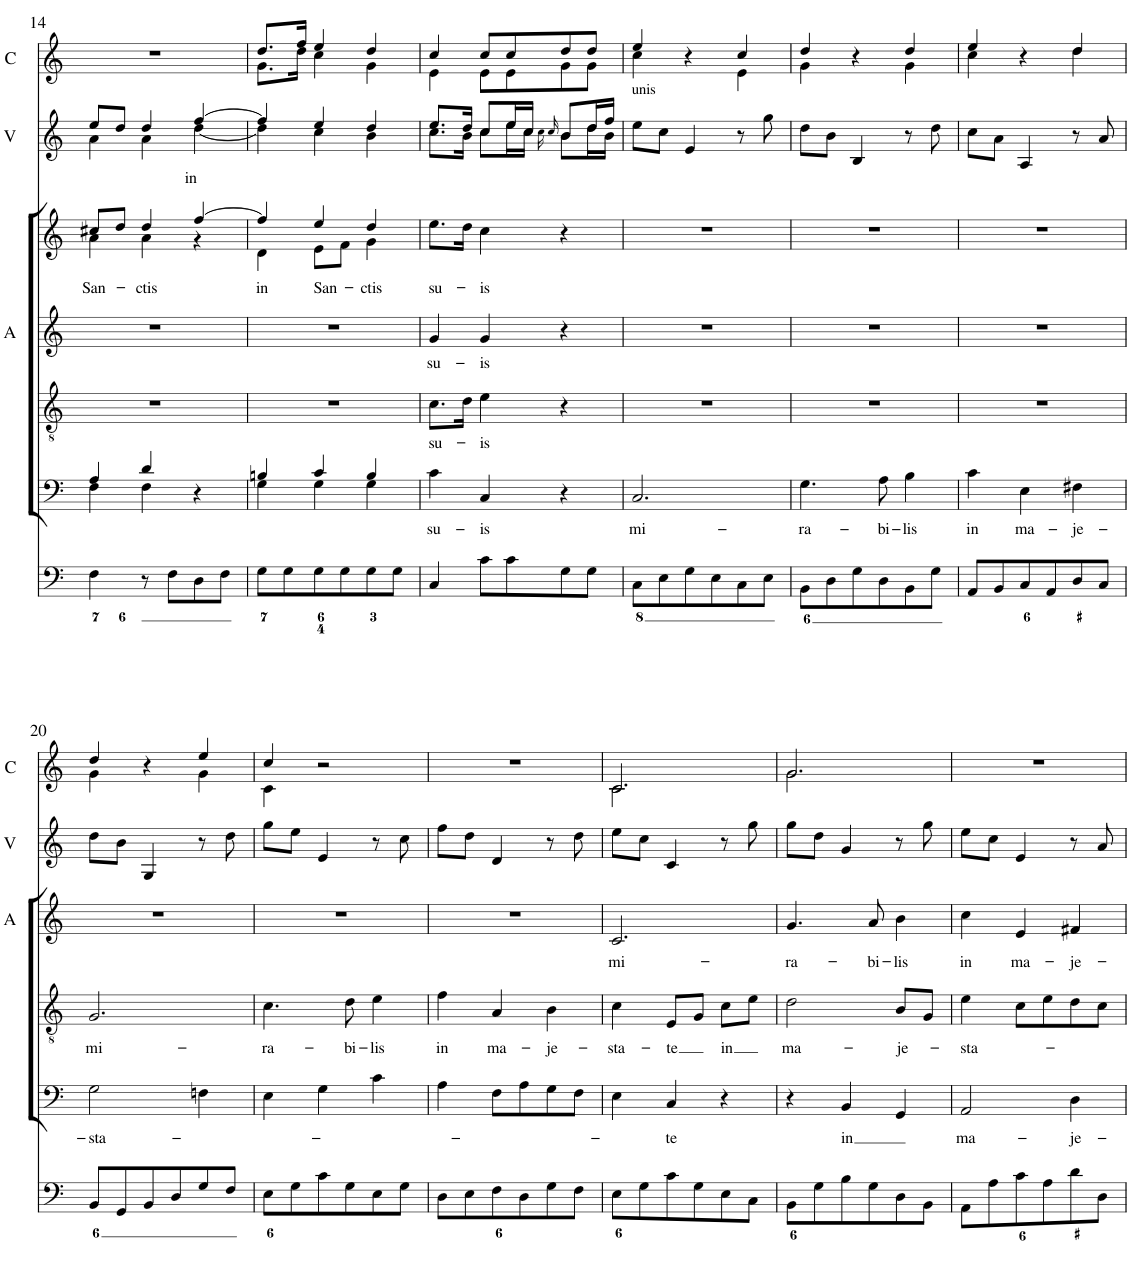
**kern	**kern	**kern	**kern	**text	**kern	**text	**kern	**text	**kern	**text	**kern	**kern
*part9	*part8	*part7	*part6	*part6	*part5	*part5	*part4	*part4	*part3	*part3	*part2	*part1
*staff9	*staff8	*staff7	*staff6	*staff6	*staff5	*staff5	*staff4	*staff4	*staff3	*staff3	*staff2	*staff1
*I"Violin	*I"Violin	*I"Organ	*I"Voice	*	*I"Tenor	*	*I"Alto	*	*I"Voice	*	*I"2 Violini	*I"2 Clarini in C
*I'Vln.	*I'Vln.	*	*	*	*	*	*I'A	*	*	*	*I'V	*I'C
!!LO:PB:g=z
*clefG2	*clefG2	*clefF4	*clefF4	*	*clefGv2	*	*clefG2	*	*clefG2	*	*clefG2	*clefG2
*k[]	*k[]	*k[]	*k[]	*	*k[]	*	*k[]	*	*k[]	*	*k[]	*k[]
*M3/4	*M3/4	*M3/4	*M3/4	*	*M3/4	*	*M3/4	*	*M3/4	*	*M3/4	*M3/4
=14	=14	=14	=14	=14	=14	=14	=14	=14	=14	=14	=14	=14
*	*	*	*^	*	*	*	*	*	*^	*	*	*
!	!	!	!	!	!	!	!	!	!	!	!	!LO:LY:b	!	!
*	*	*	*	*	*	*	*	*	*	*	*	*	*^	*
4a	8ee\L	4F\	4A/	4F\	.	2.r	.	2.r	.	8cc#X/L	4a\	San-	8ee/L	4a\	2.r
.	8dd\J	.	.	.	.	.	.	.	.	8dd/J	.	.	8dd/J	.	.
!	!	!	!	!	!	!	!	!	!	!	!	!LO:LY:b	!	!	!
4a	4dd	8r	4d/	4F\	.	.	.	.	.	4dd/	4a\	-ctis	4dd/	4a\	.
.	.	8F\L	.	.	.	.	.	.	.	.	.	.	.	.	.
!	!	!	!	!	!	!	!	!	!	!	!	!LO:LY:a	!	!	!
[4dd	[4ff	8D\	4r	4ryy	.	.	.	.	.	[4ff/	4r	in	[4ff/	[4dd\	.
.	.	8F\J	.	.	.	.	.	.	.	.	.	.	.	.	.
=15	=15	=15	=15	=15	=15	=15	=15	=15	=15	=15	=15	=15	=15	=15	=15
!	!	!	!	!	!	!	!	!	!	!	!	!LO:LY:b	!	!	!
*	*	*	*	*	*	*	*	*	*	*	*	*	*	*	*^
4dd]	4ff]	8G\L	4Bn/	4G\	.	2.r	.	2.r	.	4ff/]	4d\	in	4ff/]	4dd\]	8.dd/L	8.g\L
.	.	8G\	.	.	.	.	.	.	.	.	.	.	.	.	.	.
.	.	.	.	.	.	.	.	.	.	.	.	.	.	.	16ff/Jk	16dd\Jk
!	!	!	!	!	!	!	!	!	!	!	!	!LO:LY:b	!	!	!	!
4cc	4ee	8G\	4c/	4G\	.	.	.	.	.	4ee/	8e\L	San-	4ee/	4cc\	4ee/	4cc\
.	.	8G\	.	.	.	.	.	.	.	.	8f\J	.	.	.	.	.
!	!	!	!	!	!	!	!	!	!	!	!	!LO:LY:b	!	!	!	!
4b	4dd	8G\	4B/	4G\	.	.	.	.	.	4dd/	4g\	-ctis	4dd/	4b\	4dd/	4g\
.	.	8G\J	.	.	.	.	.	.	.	.	.	.	.	.	.	.
*	*	*	*v	*v	*	*	*	*	*	*v	*v	*	*	*	*	*
=16	=16	=16	=16	=16	=16	=16	=16	=16	=16	=16	=16	=16	=16	=16
!	!	!	!	!LO:LY:b	!	!LO:LY:b	!	!LO:LY:b	!	!LO:LY:b	!	!	!	!
8.cc\L	8.ee\L	4C/	4c\	su-	8.c\L	su-	4g/	su-	8.ee\L	su-	8.ee/L	8.cc\L	4cc/	4e\
16b\Jk	16dd\Jk	.	.	.	16d\Jk	.	.	.	16dd\Jk	.	16dd/Jk	16b\Jk	.	.
!	!	!	!	!LO:LY:b	!	!LO:LY:b	!	!LO:LY:b	!	!LO:LY:b	!	!	!	!
8cc\L	8cc\L	8c\L	4C/	-is	4e\	-is	4g/	-is	4cc\	-is	8cc/L	8cc\L	8cc/L	8e\L
16ee\L	16ee\L	8c\	.	.	.	.	.	.	.	.	16ee/L	16ee\L	8cc/	8e\
16cc\JJ	16cc\JJ	.	.	.	.	.	.	.	.	.	16cc/JJ	16cc\JJ	.	.
16qcc	16qcc	.	.	.	.	.	.	.	.	.	16qcc/	16qcc\	.	.
8b\L	8b\L	8G\	4r	.	4r	.	4r	.	4r	.	8b/L	8b\L	8dd/	8g\
16dd\L	16dd\L	8G\J	.	.	.	.	.	.	.	.	16dd/L	16dd\L	8dd/J	8g\J
16b\JJ	16ff\JJ	.	.	.	.	.	.	.	.	.	16ff/JJ	16b\JJ	.	.
=17	=17	=17	=17	=17	=17	=17	=17	=17	=17	=17	=17	=17	=17	=17
!	!	!	!	!	!	!	!	!	!	!	!LO:TX:a:t=unis	!	!	!
!	!LO:TX:a:t=unis	!	!	!	!	!	!	!	!	!	!	!	!	!
!LO:TX:a:t=unis	!	!	!	!	!	!	!	!	!	!	!	!	!	!
!	!	!	!	!LO:LY:b	!	!	!	!	!	!	!	!	!	!
*	*	*	*	*	*	*	*	*	*	*	*v	*v	*	*
8ee\L	8ee\L	8C\L	2.C/	mi-	2.r	.	2.r	.	2.r	.	8ee\L	4ee/	4cc\
8cc\J	8cc\J	8E\	.	.	.	.	.	.	.	.	8cc\J	.	.
4e	4e	8G\	.	.	.	.	.	.	.	.	4e/	4r	4ryy
.	.	8E\	.	.	.	.	.	.	.	.	.	.	.
8r	8r	8C\	.	.	.	.	.	.	.	.	8r	4cc/	4e\
8gg	8gg	8E\J	.	.	.	.	.	.	.	.	8gg\	.	.
=18	=18	=18	=18	=18	=18	=18	=18	=18	=18	=18	=18	=18	=18
!	!	!	!	!LO:LY:b	!	!	!	!	!	!	!	!	!
8dd\L	8dd\L	8BB\L	4.G\	-ra-	2.r	.	2.r	.	2.r	.	8dd\L	4dd/	4g\
8b\J	8b\J	8D\	.	.	.	.	.	.	.	.	8b\J	.	.
4B	4B	8G\	.	.	.	.	.	.	.	.	4B/	4r	4ryy
!	!	!	!	!LO:LY:b	!	!	!	!	!	!	!	!	!
.	.	8D\	8A\	-bi-	.	.	.	.	.	.	.	.	.
!	!	!	!	!LO:LY:b	!	!	!	!	!	!	!	!	!
8r	8r	8BB\	4B\	-lis	.	.	.	.	.	.	8r	4dd/	4g\
8dd	8dd	8G\J	.	.	.	.	.	.	.	.	8dd\	.	.
=19	=19	=19	=19	=19	=19	=19	=19	=19	=19	=19	=19	=19	=19
!	!	!	!	!LO:LY:b	!	!	!	!	!	!	!	!	!
8cc\L	8cc\L	8AA/L	4c\	in	2.r	.	2.r	.	2.r	.	8cc\L	4ee/	4cc\
8a\J	8a\J	8BB/	.	.	.	.	.	.	.	.	8a\J	.	.
!	!	!	!	!LO:LY:b	!	!	!	!	!	!	!	!	!
4A	4A	8C/	4E\	ma-	.	.	.	.	.	.	4A/	4r	4ryy
.	.	8AA/	.	.	.	.	.	.	.	.	.	.	.
!	!	!	!	!LO:LY:b	!	!	!	!	!	!	!	!	!
8r	8r	8D/	4F#X\	-je-	.	.	.	.	.	.	8r	4dd/	4dd\
8a	8a	8C/J	.	.	.	.	.	.	.	.	8a/	.	.
!!LO:LB:g=z	!!
=20	=20	=20	=20	=20	=20	=20	=20	=20	=20	=20	=20	=20	=20
!	!	!	!	!LO:LY:b	!	!LO:LY:b	!	!	!	!	!	!	!
8dd\L	8dd\L	8BB/L	2G\	-sta-	2.G/	mi-	2.r	.	2.r	.	8dd\L	4dd/	4g\
8b\J	8b\J	8GG/	.	.	.	.	.	.	.	.	8b\J	.	.
4G	4G	8BB/	.	.	.	.	.	.	.	.	4G/	4r	4ryy
.	.	8D/	.	.	.	.	.	.	.	.	.	.	.
8r	8r	8G/	4Fn\	.	.	.	.	.	.	.	8r	4ee/	4g\
8dd	8dd	8F/J	.	.	.	.	.	.	.	.	8dd\	.	.
=21	=21	=21	=21	=21	=21	=21	=21	=21	=21	=21	=21	=21	=21
!	!	!	!	!	!	!LO:LY:b	!	!	!	!	!	!	!
8gg\L	8gg\L	8E\L	4E\	.	4.c\	-ra-	2.r	.	2.r	.	8gg\L	4cc/	4c\
8ee\J	8ee\J	8G\	.	.	.	.	.	.	.	.	8ee\J	.	.
4e	4e	8c\	4G\	.	.	.	.	.	.	.	4e/	2r	2ryy
!	!	!	!	!	!	!LO:LY:b	!	!	!	!	!	!	!
.	.	8G\	.	.	8d\	-bi-	.	.	.	.	.	.	.
!	!	!	!	!	!	!LO:LY:b	!	!	!	!	!	!	!
8r	8r	8E\	4c\	.	4e\	-lis	.	.	.	.	8r	.	.
8cc	8cc	8G\J	.	.	.	.	.	.	.	.	8cc\	.	.
*	*	*	*	*	*	*	*	*	*	*	*	*v	*v
=22	=22	=22	=22	=22	=22	=22	=22	=22	=22	=22	=22	=22
!	!	!	!	!	!	!LO:LY:b	!	!	!	!	!	!
8ff\L	8ff\L	8D\L	4A\	.	4f\	in	2.r	.	2.r	.	8ff\L	2.r
8dd\J	8dd\J	8E\	.	.	.	.	.	.	.	.	8dd\J	.
!	!	!	!	!	!	!LO:LY:b	!	!	!	!	!	!
4d	4d	8F\	8F\L	.	4A/	ma-	.	.	.	.	4d/	.
.	.	8D\	8A\	.	.	.	.	.	.	.	.	.
!	!	!	!	!	!	!LO:LY:b	!	!	!	!	!	!
8r	8r	8G\	8G\	.	4B\	-je-	.	.	.	.	8r	.
8dd	8dd	8F\J	8F\J	.	.	.	.	.	.	.	8dd\	.
=23	=23	=23	=23	=23	=23	=23	=23	=23	=23	=23	=23	=23
!	!	!	!	!	!	!LO:LY:b	!	!LO:LY:b	!	!	!	!
*	*	*	*	*	*	*	*	*	*	*	*	*^
8ee\L	8ee\L	8E\L	4E\	.	4c\	-sta-	2.c/	mi-	2.r	.	8ee\L	2.c/	2.c\
8cc\J	8cc\J	8G\	.	.	.	.	.	.	.	.	8cc\J	.	.
!	!	!	!	!LO:LY:b	!	!LO:LY:b	!	!	!	!	!	!	!
4c	4c	8c\	4C/	-te	8E/L	-te	.	.	.	.	4c/	.	.
.	.	8G\	.	.	8G/J	.	.	.	.	.	.	.	.
!	!	!	!	!	!	!LO:LY:b	!	!	!	!	!	!	!
8r	8r	8E\	4r	.	8c\L	in	.	.	.	.	8r	.	.
8gg	8gg	8C\J	.	.	8e\J	.	.	.	.	.	8gg\	.	.
=24	=24	=24	=24	=24	=24	=24	=24	=24	=24	=24	=24	=24	=24
!	!	!	!	!	!	!LO:LY:b	!	!LO:LY:b	!	!	!	!	!
8gg\L	8gg\L	8BB\L	4r	.	2d\	ma-	4.g/	-ra-	2.r	.	8gg\L	2.g/	2.g\
8dd\J	8dd\J	8G\	.	.	.	.	.	.	.	.	8dd\J	.	.
!	!	!	!	!LO:LY:b	!	!	!	!	!	!	!	!	!
4g	4g	8B\	4BB/	in	.	.	.	.	.	.	4g/	.	.
!	!	!	!	!	!	!	!	!LO:LY:b	!	!	!	!	!
.	.	8G\	.	.	.	.	8a/	-bi-	.	.	.	.	.
!	!	!	!	!	!	!LO:LY:b	!	!LO:LY:b	!	!	!	!	!
8r	8r	8D\	4GG/	.	8B/L	-je-	4b\	-lis	.	.	8r	.	.
8gg	8gg	8BB\J	.	.	8G/J	.	.	.	.	.	8gg\	.	.
*	*	*	*	*	*	*	*	*	*	*	*	*v	*v
=25	=25	=25	=25	=25	=25	=25	=25	=25	=25	=25	=25	=25
!	!	!	!	!LO:LY:b	!	!LO:LY:b	!	!LO:LY:b	!	!	!	!
8ee\L	8ee\L	8AA\L	2AA/	ma-	4e\	-sta-	4cc\	in	2.r	.	8ee\L	2.r
8cc\J	8cc\J	8A\	.	.	.	.	.	.	.	.	8cc\J	.
!	!	!	!	!	!	!	!	!LO:LY:b	!	!	!	!
4e	4e	8c\	.	.	8c\L	.	4e/	ma-	.	.	4e/	.
.	.	8A\	.	.	8e\	.	.	.	.	.	.	.
!	!	!	!	!LO:LY:b	!	!	!	!LO:LY:b	!	!	!	!
8r	8r	8d\	4D\	-je-	8d\	.	4f#X/	-je-	.	.	8r	.
8a	8a	8D\J	.	.	8c\J	.	.	.	.	.	8a/	.
=	=	=	=	=	=	=	=	=	=	=	=	=
*-	*-	*-	*-	*-	*-	*-	*-	*-	*-	*-	*-	*-
